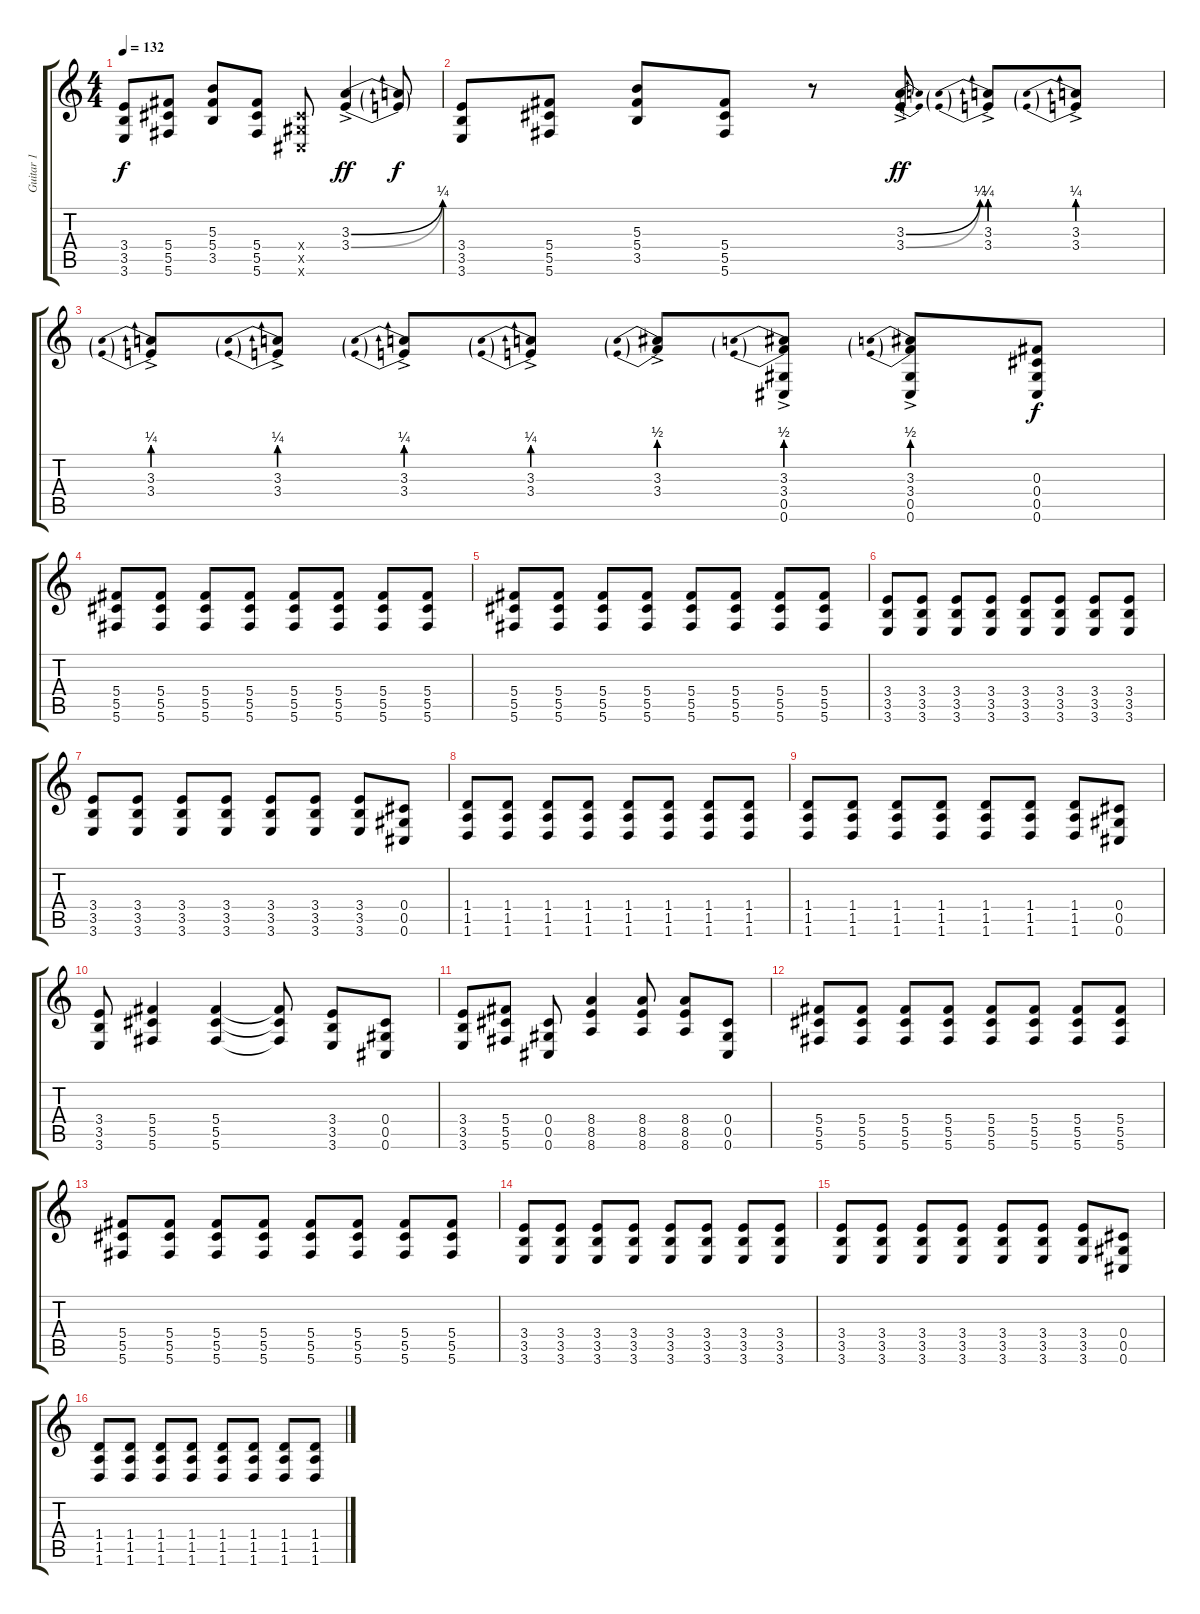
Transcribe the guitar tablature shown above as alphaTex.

\track ("Guitar 1" "Guitar 1") {instrument distortionguitar}
\staff {score tabs}
\tuning (Eb4 Bb3 Gb3 Db3 Ab2 Db2) {hide}
\ts (4 4)
\tempo 132
\clef g2
\ks c
(3.4 3.5 3.6).8{dy f} (5.4 5.5 5.6).8 (5.3 5.4 3.5).8 (5.4 5.5 5.6).8 (0.4{x} 0.5{x} 0.6{x}).8 (3.3{be (bend 0 0 60 1) ac} 3.4{be (bend 0 0 60 1) ac}).4{dy ff} (3.3{t} 3.4{t}).8{dy f} |
(3.4 3.5 3.6).8 (5.4 5.5 5.6).8 (5.3 5.4 3.5).8 (5.4 5.5 5.6).8 r.8 (3.3{be (bend 0 0 60 1) ac} 3.4{be (bend 0 0 60 1) ac}).8{dy ff} (3.3{be (prebend 0 1 60 1) ac} 3.4{be (prebend 0 1 60 1) ac}).8 (3.3{be (prebend 0 1 60 1) ac} 3.4{be (prebend 0 1 60 1) ac}).8 |
(3.3{be (prebend 0 1 60 1) ac} 3.4{be (prebend 0 1 60 1) ac}).8 (3.3{be (prebend 0 1 60 1) ac} 3.4{be (prebend 0 1 60 1) ac}).8 (3.3{be (prebend 0 1 60 1) ac} 3.4{be (prebend 0 1 60 1) ac}).8 (3.3{be (prebend 0 1 60 1) ac} 3.4{be (prebend 0 1 60 1) ac}).8 (3.3{be (prebend 0 2 60 2) ac} 3.4{be (prebend 0 2 60 2) ac}).8 (3.3{be (prebend 0 2 60 2) ac} 3.4{be (prebend 0 2 60 2) ac} 0.5 0.6).8 (3.3{be (prebend 0 2 60 2) ac} 3.4{be (prebend 0 2 60 2) ac} 0.5 0.6).8 (0.3 0.4 0.5 0.6).8{dy f} |
(5.4 5.5 5.6).8 (5.4 5.5 5.6).8 (5.4 5.5 5.6).8 (5.4 5.5 5.6).8 (5.4 5.5 5.6).8 (5.4 5.5 5.6).8 (5.4 5.5 5.6).8 (5.4 5.5 5.6).8 |
(5.4 5.5 5.6).8 (5.4 5.5 5.6).8 (5.4 5.5 5.6).8 (5.4 5.5 5.6).8 (5.4 5.5 5.6).8 (5.4 5.5 5.6).8 (5.4 5.5 5.6).8 (5.4 5.5 5.6).8 |
(3.4 3.5 3.6).8 (3.4 3.5 3.6).8 (3.4 3.5 3.6).8 (3.4 3.5 3.6).8 (3.4 3.5 3.6).8 (3.4 3.5 3.6).8 (3.4 3.5 3.6).8 (3.4 3.5 3.6).8 |
(3.4 3.5 3.6).8 (3.4 3.5 3.6).8 (3.4 3.5 3.6).8 (3.4 3.5 3.6).8 (3.4 3.5 3.6).8 (3.4 3.5 3.6).8 (3.4 3.5 3.6).8 (0.4 0.5 0.6).8 |
(1.4 1.5 1.6).8 (1.4 1.5 1.6).8 (1.4 1.5 1.6).8 (1.4 1.5 1.6).8 (1.4 1.5 1.6).8 (1.4 1.5 1.6).8 (1.4 1.5 1.6).8 (1.4 1.5 1.6).8 |
(1.4 1.5 1.6).8 (1.4 1.5 1.6).8 (1.4 1.5 1.6).8 (1.4 1.5 1.6).8 (1.4 1.5 1.6).8 (1.4 1.5 1.6).8 (1.4 1.5 1.6).8 (0.4 0.5 0.6).8 |
(3.4 3.5 3.6).8 (5.4 5.5 5.6).4 (5.4 5.5 5.6).4 (5.4{t} 5.5{t} 5.6{t}).8 (3.4 3.5 3.6).8 (0.4 0.5 0.6).8 |
(3.4 3.5 3.6).8 (5.4 5.5 5.6).8 (0.4 0.5 0.6).8 (8.4 8.5 8.6).4 (8.4 8.5 8.6).8 (8.4 8.5 8.6).8 (0.4 0.5 0.6).8 |
(5.4 5.5 5.6).8 (5.4 5.5 5.6).8 (5.4 5.5 5.6).8 (5.4 5.5 5.6).8 (5.4 5.5 5.6).8 (5.4 5.5 5.6).8 (5.4 5.5 5.6).8 (5.4 5.5 5.6).8 |
(5.4 5.5 5.6).8 (5.4 5.5 5.6).8 (5.4 5.5 5.6).8 (5.4 5.5 5.6).8 (5.4 5.5 5.6).8 (5.4 5.5 5.6).8 (5.4 5.5 5.6).8 (5.4 5.5 5.6).8 |
(3.4 3.5 3.6).8 (3.4 3.5 3.6).8 (3.4 3.5 3.6).8 (3.4 3.5 3.6).8 (3.4 3.5 3.6).8 (3.4 3.5 3.6).8 (3.4 3.5 3.6).8 (3.4 3.5 3.6).8 |
(3.4 3.5 3.6).8 (3.4 3.5 3.6).8 (3.4 3.5 3.6).8 (3.4 3.5 3.6).8 (3.4 3.5 3.6).8 (3.4 3.5 3.6).8 (3.4 3.5 3.6).8 (0.4 0.5 0.6).8 |
(1.4 1.5 1.6).8 (1.4 1.5 1.6).8 (1.4 1.5 1.6).8 (1.4 1.5 1.6).8 (1.4 1.5 1.6).8 (1.4 1.5 1.6).8 (1.4 1.5 1.6).8 (1.4 1.5 1.6).8
